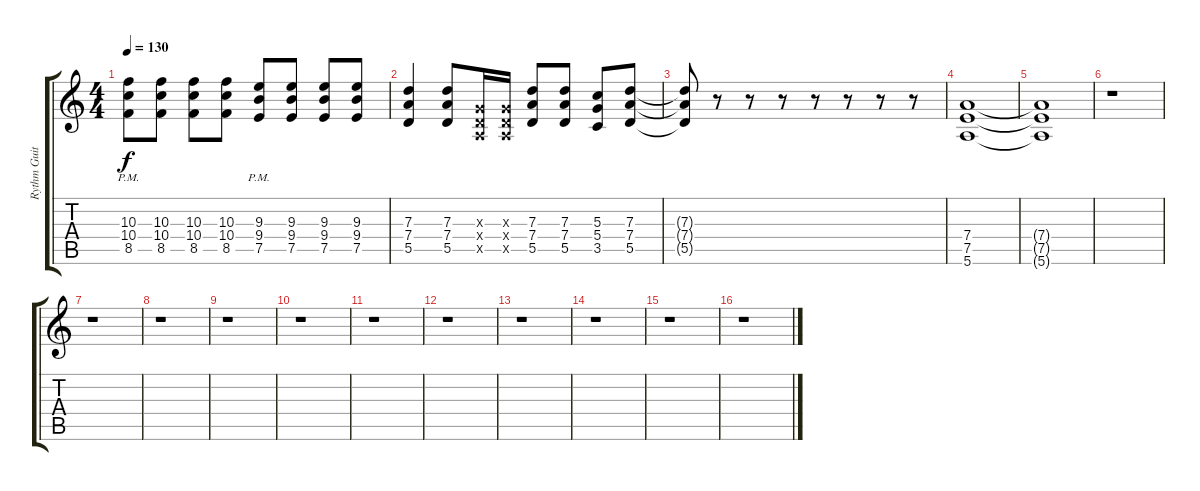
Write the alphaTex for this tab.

\track ("Rythm Guitar" "Rythm Guit") {instrument distortionguitar}
\staff {score tabs}
\tuning (E4 B3 G3 D3 A2 E2) {hide}
\ts (4 4)
\tempo 130
\clef g2
\ks c
(10.3{pm} 10.4{pm} 8.5{pm}).8{dy f} (10.3 10.4 8.5).8 (10.3 10.4 8.5).8 (10.3 10.4 8.5).8 (9.3{pm} 9.4{pm} 7.5{pm}).8 (9.3 9.4 7.5).8 (9.3 9.4 7.5).8 (9.3 9.4 7.5).8 |
(7.3 7.4 5.5).4 (7.3 7.4 5.5).8 (0.3{x} 0.4{x} 0.5{x}).16 (0.3{x} 0.4{x} 0.5{x}).16 (7.3 7.4 5.5).8 (7.3 7.4 5.5).8 (5.3 5.4 3.5).8 (7.3 7.4 5.5).8 |
(7.3{t} 7.4{t} 5.5{t}).8 r.8 r.8 r.8 r.8 r.8 r.8 r.8 |
(7.4 7.5 5.6).1 |
(7.4{t} 7.5{t} 5.6{t}).1 |
r.1 |
r.1 |
r.1 |
r.1 |
r.1 |
r.1 |
r.1 |
r.1 |
r.1 |
r.1 |
r.1
